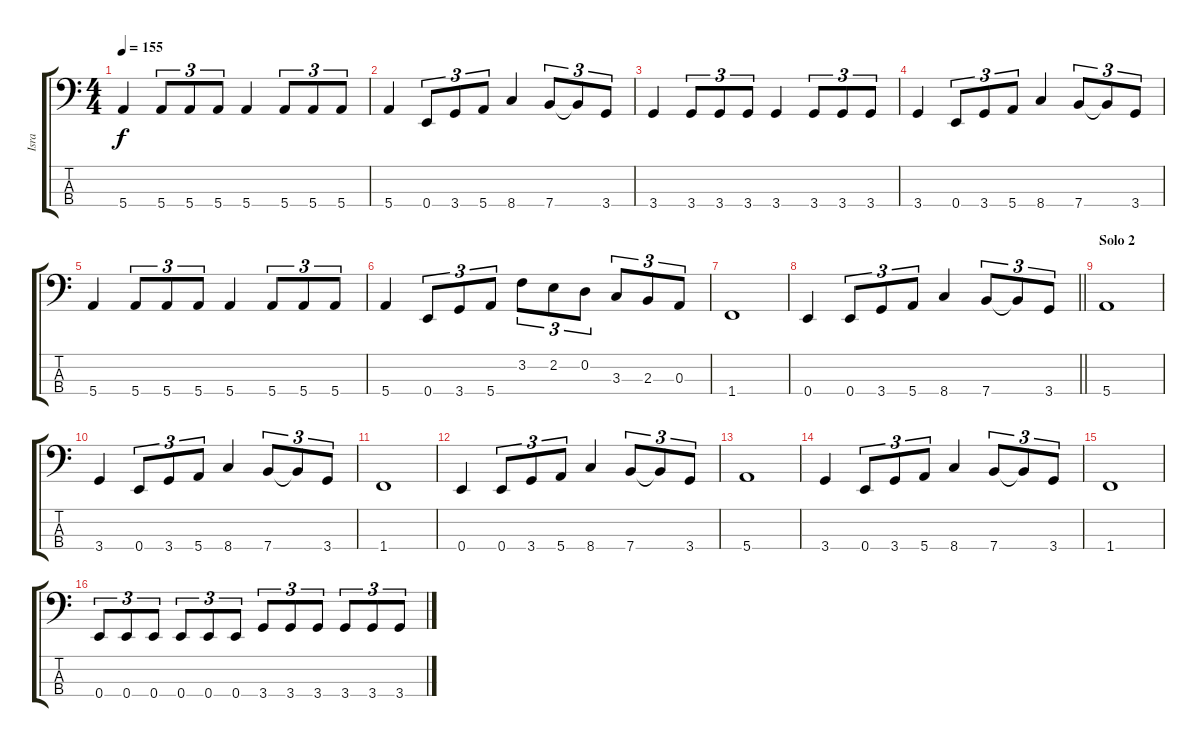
\track ("Isra" "Isra") {instrument electricbassfinger}
\staff {score tabs}
\tuning (G2 D2 A1 E1) {hide}
\ts (4 4)
\tempo 155
\clef f4
\ks c
5.4.4{dy f} 5.4.8{tu (3 2)} 5.4.8{tu (3 2)} 5.4.8{tu (3 2)} 5.4.4 5.4.8{tu (3 2)} 5.4.8{tu (3 2)} 5.4.8{tu (3 2)} |
5.4.4 0.4.8{tu (3 2)} 3.4.8{tu (3 2)} 5.4.8{tu (3 2)} 8.4.4 7.4.8{tu (3 2)} 7.4{t}.8{tu (3 2)} 3.4.8{tu (3 2)} |
3.4.4 3.4.8{tu (3 2)} 3.4.8{tu (3 2)} 3.4.8{tu (3 2)} 3.4.4 3.4.8{tu (3 2)} 3.4.8{tu (3 2)} 3.4.8{tu (3 2)} |
3.4.4 0.4.8{tu (3 2)} 3.4.8{tu (3 2)} 5.4.8{tu (3 2)} 8.4.4 7.4.8{tu (3 2)} 7.4{t}.8{tu (3 2)} 3.4.8{tu (3 2)} |
5.4.4 5.4.8{tu (3 2)} 5.4.8{tu (3 2)} 5.4.8{tu (3 2)} 5.4.4 5.4.8{tu (3 2)} 5.4.8{tu (3 2)} 5.4.8{tu (3 2)} |
5.4.4 0.4.8{tu (3 2)} 3.4.8{tu (3 2)} 5.4.8{tu (3 2)} 3.2.8{tu (3 2)} 2.2.8{tu (3 2)} 0.2.8{tu (3 2)} 3.3.8{tu (3 2)} 2.3.8{tu (3 2)} 0.3.8{tu (3 2)} |
1.4.1 |
\barLineRight lightlight
0.4.4 0.4.8{tu (3 2)} 3.4.8{tu (3 2)} 5.4.8{tu (3 2)} 8.4.4 7.4.8{tu (3 2)} 7.4{t}.8{tu (3 2)} 3.4.8{tu (3 2)} |
\section ("" "Solo 2")
5.4.1 |
3.4.4 0.4.8{tu (3 2)} 3.4.8{tu (3 2)} 5.4.8{tu (3 2)} 8.4.4 7.4.8{tu (3 2)} 7.4{t}.8{tu (3 2)} 3.4.8{tu (3 2)} |
1.4.1 |
0.4.4 0.4.8{tu (3 2)} 3.4.8{tu (3 2)} 5.4.8{tu (3 2)} 8.4.4 7.4.8{tu (3 2)} 7.4{t}.8{tu (3 2)} 3.4.8{tu (3 2)} |
5.4.1 |
3.4.4 0.4.8{tu (3 2)} 3.4.8{tu (3 2)} 5.4.8{tu (3 2)} 8.4.4 7.4.8{tu (3 2)} 7.4{t}.8{tu (3 2)} 3.4.8{tu (3 2)} |
1.4.1 |
0.4.8{tu (3 2)} 0.4.8{tu (3 2)} 0.4.8{tu (3 2)} 0.4.8{tu (3 2)} 0.4.8{tu (3 2)} 0.4.8{tu (3 2)} 3.4.8{tu (3 2)} 3.4.8{tu (3 2)} 3.4.8{tu (3 2)} 3.4.8{tu (3 2)} 3.4.8{tu (3 2)} 3.4.8{tu (3 2)}
